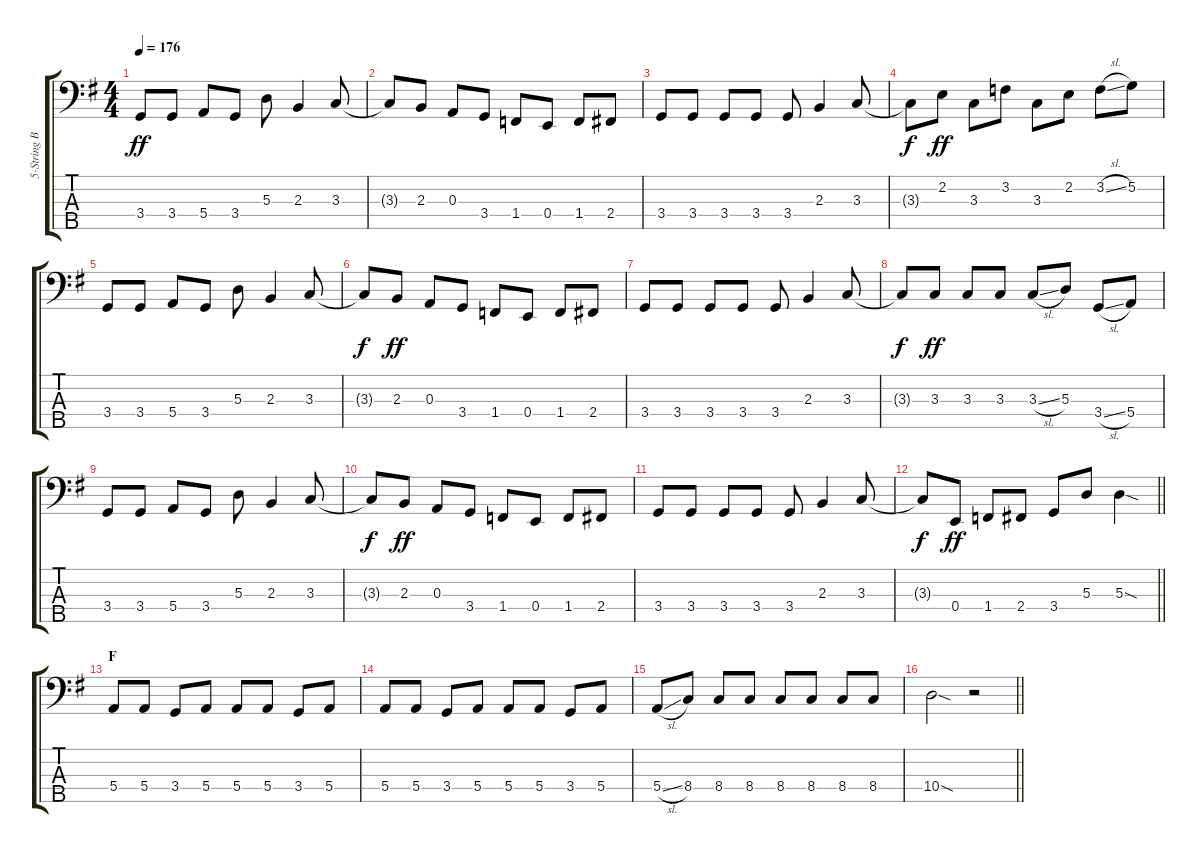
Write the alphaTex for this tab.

\track ("5-String Bass" "5-String B") {instrument electricbasspick}
\staff {score tabs}
\tuning (G2 D2 A1 E1 B0) {hide}
\ts (4 4)
\tempo 176
\clef f4
\ks g
3.4.8{dy ff} 3.4.8 5.4.8 3.4.8 5.3.8 2.3.4 3.3.8 |
3.3{t}.8 2.3.8 0.3.8 3.4.8 1.4.8 0.4.8 1.4.8 2.4.8 |
3.4.8 3.4.8 3.4.8 3.4.8 3.4.8 2.3.4 3.3.8 |
3.3{t}.8{dy f} 2.2.8{dy ff} 3.3.8 3.2.8 3.3.8 2.2.8 3.2{sl}.8 5.2.8 |
3.4.8 3.4.8 5.4.8 3.4.8 5.3.8 2.3.4 3.3.8 |
3.3{t}.8{dy f} 2.3.8{dy ff} 0.3.8 3.4.8 1.4.8 0.4.8 1.4.8 2.4.8 |
3.4.8 3.4.8 3.4.8 3.4.8 3.4.8 2.3.4 3.3.8 |
3.3{t}.8{dy f} 3.3.8{dy ff} 3.3.8 3.3.8 3.3{sl}.8 5.3.8 3.4{sl}.8 5.4.8 |
3.4.8 3.4.8 5.4.8 3.4.8 5.3.8 2.3.4 3.3.8 |
3.3{t}.8{dy f} 2.3.8{dy ff} 0.3.8 3.4.8 1.4.8 0.4.8 1.4.8 2.4.8 |
3.4.8 3.4.8 3.4.8 3.4.8 3.4.8 2.3.4 3.3.8 |
\barLineRight lightlight
3.3{t}.8{dy f} 0.4.8{dy ff} 1.4.8 2.4.8 3.4.8 5.3.8 5.3{sod}.4 |
\section ("" "F")
5.4.8 5.4.8 3.4.8 5.4.8 5.4.8 5.4.8 3.4.8 5.4.8 |
5.4.8 5.4.8 3.4.8 5.4.8 5.4.8 5.4.8 3.4.8 5.4.8 |
5.4{sl}.8 8.4.8 8.4.8 8.4.8 8.4.8 8.4.8 8.4.8 8.4.8 |
\barLineRight lightlight
10.4{sod}.2 r.2
